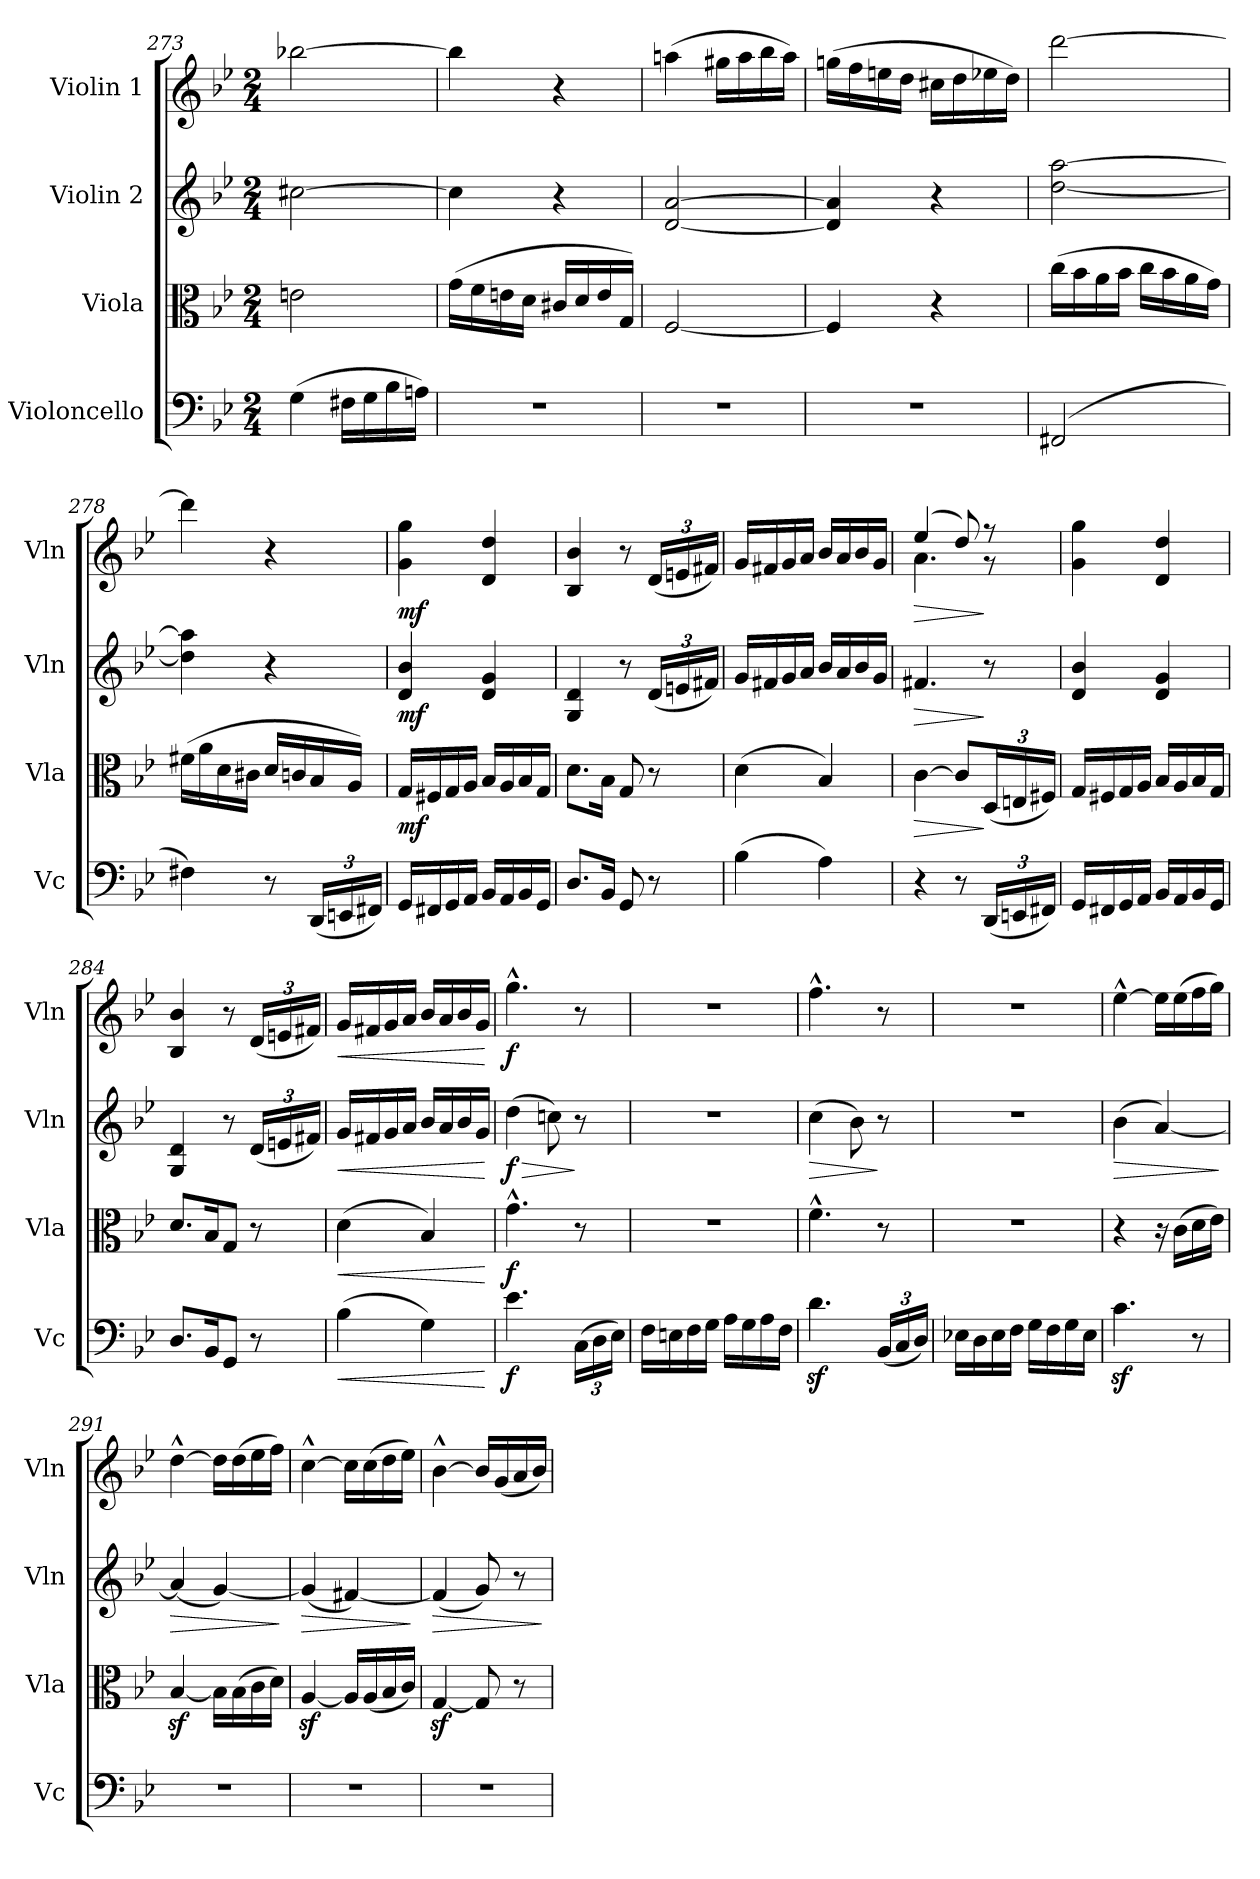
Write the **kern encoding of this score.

**kern	**dynam	**kern	**dynam	**kern	**dynam	**kern	**dynam
*part4	*part4	*part3	*part3	*part2	*part2	*part1	*part1
*staff4	*staff4	*staff3	*staff3	*staff2	*staff2	*staff1	*staff1
*I"Violoncello	*	*I"Viola	*	*I"Violin 2	*	*I"Violin 1	*
*I'Vc	*	*I'Vla	*	*I'Vln	*	*I'Vln	*
*clefF4	*	*clefC3	*	*clefG2	*	*clefG2	*
*k[b-e-]	*	*k[b-e-]	*	*k[b-e-]	*	*k[b-e-]	*
*M2/4	*	*M2/4	*	*M2/4	*	*M2/4	*
=273	=273	=273	=273	=273	=273	=273	=273
(4G\	.	2en\	.	[2cc#X\	.	[2bb-X\	.
16F#X\LL	.	.	.	.	.	.	.
16G\	.	.	.	.	.	.	.
16B-\	.	.	.	.	.	.	.
16An\JJ)	.	.	.	.	.	.	.
!!LO:PB:g=z
=274	=274	=274	=274	=274	=274	=274	=274
2r	.	(16g\LL	.	4cc#\]	.	4bb-\]	.
.	.	16f\	.	.	.	.	.
.	.	16en\	.	.	.	.	.
.	.	16d\JJ	.	.	.	.	.
.	.	16c#X/LL	.	4r	.	4r	.
.	.	16d/	.	.	.	.	.
.	.	16e/	.	.	.	.	.
.	.	16G/JJ)	.	.	.	.	.
=275	=275	=275	=275	=275	=275	=275	=275
2r	.	[2F/	.	[2d/ [2a/	.	(4aan\	.
.	.	.	.	.	.	16gg#X\LL	.
.	.	.	.	.	.	16aa\	.
.	.	.	.	.	.	16bb-\	.
.	.	.	.	.	.	16aa\JJ)	.
=276	=276	=276	=276	=276	=276	=276	=276
2r	.	4F/]	.	4d/] 4a/]	.	(16ggn\LL	.
.	.	.	.	.	.	16ff\	.
.	.	.	.	.	.	16een\	.
.	.	.	.	.	.	16dd\JJ	.
.	.	4r	.	4r	.	16cc#X\LL	.
.	.	.	.	.	.	16dd\	.
.	.	.	.	.	.	16ee-X\	.
.	.	.	.	.	.	16dd\JJ)	.
=277	=277	=277	=277	=277	=277	=277	=277
(2FF#X/	.	(16cc\LL	.	[2dd\ [2aa\	.	[2ddd\	.
.	.	16b-\	.	.	.	.	.
.	.	16a\	.	.	.	.	.
.	.	16b-\JJ	.	.	.	.	.
.	.	16cc\LL	.	.	.	.	.
.	.	16b-\	.	.	.	.	.
.	.	16a\	.	.	.	.	.
.	.	16g\JJ)	.	.	.	.	.
=278	=278	=278	=278	=278	=278	=278	=278
4F#X\)	.	(16f#X\LL	.	4dd\] 4aa\]	.	4ddd\]	.
.	.	16a\	.	.	.	.	.
.	.	16d\	.	.	.	.	.
.	.	16c#X\JJ	.	.	.	.	.
8r	.	16d/LL	.	4r	.	4r	.
.	.	16cn/	.	.	.	.	.
*Xbrackettup	*	*	*	*	*	*	*
(24DD/LL	.	16B-/	.	.	.	.	.
24EEn/	.	.	.	.	.	.	.
.	.	16A/JJ)	.	.	.	.	.
24FF#X/JJ)	.	.	.	.	.	.	.
!!LO:LB:g=z
=279	=279	=279	=279	=279	=279	=279	=279
!	!	!	!LO:DY:b	!	!LO:DY:b	!	!LO:DY:b
16GG/LL	.	16G/LL	mf	4d/ 4b-/	mf	4g\ 4gg\	mf
16FF#X/	.	16F#X/	.	.	.	.	.
16GG/	.	16G/	.	.	.	.	.
16AA/JJ	.	16A/JJ	.	.	.	.	.
16BB-/LL	.	16B-/LL	.	4d/ 4g/	.	4d/ 4dd/	.
16AA/	.	16A/	.	.	.	.	.
16BB-/	.	16B-/	.	.	.	.	.
16GG/JJ	.	16G/JJ	.	.	.	.	.
=280	=280	=280	=280	=280	=280	=280	=280
8.D/L	.	8.d\L	.	4G/ 4d/	.	4B-/ 4b-/	.
16BB-/Jk	.	16B-\Jk	.	.	.	.	.
8GG/	.	8G/	.	8r	.	8r	.
*	*	*	*	*Xbrackettup	*	*Xbrackettup	*
8r	.	8r	.	(24d/LL	.	(24d/LL	.
.	.	.	.	24en/	.	24en/	.
.	.	.	.	24f#X/JJ)	.	24f#X/JJ)	.
=281	=281	=281	=281	=281	=281	=281	=281
(4B-\	.	(4d\	.	16g/LL	.	16g/LL	.
.	.	.	.	16f#X/	.	16f#X/	.
.	.	.	.	16g/	.	16g/	.
.	.	.	.	16a/JJ	.	16a/JJ	.
4A\)	.	4B-/)	.	16b-/LL	.	16b-/LL	.
.	.	.	.	16a/	.	16a/	.
.	.	.	.	16b-/	.	16b-/	.
.	.	.	.	16g/JJ	.	16g/JJ	.
=282	=282	=282	=282	=282	=282	=282	=282
!	!	!	!LO:HP:b	!	!LO:HP:b	!	!LO:HP:b
*	*	*	*	*	*	*^	*
4r	.	[4c\	>	4.f#X/	>	(4ee-/	4.a\	>
8r	.	8c/L]	.	.	.	8dd/)	.	.
*	*	*Xbrackettup	*	*	*	*	*	*
(24DD/LL	.	(24D/L	]	8r	]	8r	8r	]
24EEn/	.	24En/	.	.	.	.	.	.
24FF#X/JJ)	.	24F#X/JJ)	.	.	.	.	.	.
*	*	*	*	*	*	*v	*v	*
=283	=283	=283	=283	=283	=283	=283	=283
16GG/LL	.	16G/LL	.	4d/ 4b-/	.	4g\ 4gg\	.
16FF#X/	.	16F#X/	.	.	.	.	.
16GG/	.	16G/	.	.	.	.	.
16AA/JJ	.	16A/JJ	.	.	.	.	.
16BB-/LL	.	16B-/LL	.	4d/ 4g/	.	4d/ 4dd/	.
16AA/	.	16A/	.	.	.	.	.
16BB-/	.	16B-/	.	.	.	.	.
16GG/JJ	.	16G/JJ	.	.	.	.	.
!!LO:LB:g=z
=284	=284	=284	=284	=284	=284	=284	=284
8.D/L	.	8.d/L	.	4G/ 4d/	.	4B-/ 4b-/	.
16BB-/K	.	16B-/K	.	.	.	.	.
8GG/J	.	8G/J	.	8r	.	8r	.
8r	.	8r	.	(24d/LL	.	(24d/LL	.
.	.	.	.	24en/	.	24en/	.
.	.	.	.	24f#X/JJ)	.	24f#X/JJ)	.
=285	=285	=285	=285	=285	=285	=285	=285
!	!LO:HP:b	!	!LO:HP:b	!	!LO:HP:b	!	!LO:HP:b
(4B-\	<	(4d\	<	16g/LL	<	16g/LL	<
.	.	.	.	16f#X/	.	16f#X/	.
.	.	.	.	16g/	.	16g/	.
.	.	.	.	16a/JJ	.	16a/JJ	.
4G\)	.	4B-/)	.	16b-/LL	.	16b-/LL	.
.	.	.	.	16a/	.	16a/	.
.	.	.	.	16b-/	.	16b-/	.
.	.	.	.	16g/JJ	.	16g/JJ	.
.	[	.	[	.	[	.	[
=286	=286	=286	=286	=286	=286	=286	=286
!	!LO:DY:b	!	!LO:DY:b	!	!LO:HP:b	!	!
!	!	!	!	!	!LO:DY:n=1:b	!	!LO:DY:b
4.e-\	f	4.g^^\	f	(4dd\	> f	4.gg^^\	f
.	.	.	.	8ccn\)	.	.	.
(24C\LL	.	8r	.	8r	]	8r	.
24D\	.	.	.	.	.	.	.
24E-\JJ)	.	.	.	.	.	.	.
=287	=287	=287	=287	=287	=287	=287	=287
16F\LL	.	2r	.	2r	.	2r	.
16En\	.	.	.	.	.	.	.
16F\	.	.	.	.	.	.	.
16G\JJ	.	.	.	.	.	.	.
16A\LL	.	.	.	.	.	.	.
16G\	.	.	.	.	.	.	.
16A\	.	.	.	.	.	.	.
16F\JJ	.	.	.	.	.	.	.
=288	=288	=288	=288	=288	=288	=288	=288
!	!	!	!	!	!LO:HP:b	!	!
4.dz<\	.	4.f^^\	.	(4cc\	>	4.ff^^\	.
.	.	.	.	8b-\)	.	.	.
(24BB-/LL	.	8r	.	8r	]	8r	.
24C/	.	.	.	.	.	.	.
24D/JJ)	.	.	.	.	.	.	.
!!LO:LB:g=z
=289	=289	=289	=289	=289	=289	=289	=289
16E-X\LL	.	2r	.	2r	.	2r	.
16D\	.	.	.	.	.	.	.
16E-\	.	.	.	.	.	.	.
16F\JJ	.	.	.	.	.	.	.
16G\LL	.	.	.	.	.	.	.
16F\	.	.	.	.	.	.	.
16G\	.	.	.	.	.	.	.
16E-\JJ	.	.	.	.	.	.	.
=290	=290	=290	=290	=290	=290	=290	=290
!	!	!	!	!	!LO:HP:b	!	!
4.cz<\	.	4r	.	(4b-\	>	[4ee-^^\	.
.	.	16r	.	[4a/)	.	16ee-\LL]	.
.	.	(16c\LL	.	.	.	(16ee-\	.
8r	.	16d\	.	.	.	16ff\	.
.	.	16e-\JJ)	.	.	.	16gg\JJ)	.
.	.	.	.	.	]	.	.
=291	=291	=291	=291	=291	=291	=291	=291
!	!	!	!	!	!LO:HP:b	!	!
2r	.	[4B-z</	.	(4a/]	>	[4dd^^\	.
.	.	16B-\LL]	.	[4g/)	.	16dd\LL]	.
.	.	(16B-\	.	.	.	(16dd\	.
.	.	16c\	.	.	.	16ee-\	.
.	.	16d\JJ)	.	.	.	16ff\JJ)	.
.	.	.	.	.	]	.	.
=292	=292	=292	=292	=292	=292	=292	=292
!	!	!	!	!	!LO:HP:b	!	!
2r	.	[4Az</	.	(4g/]	>	[4cc^^\	.
.	.	16A/LL]	.	[4f#X/)	.	16cc\LL]	.
.	.	(16A/	.	.	.	(16cc\	.
.	.	16B-/	.	.	.	16dd\	.
.	.	16c/JJ)	.	.	.	16ee-\JJ)	.
.	.	.	.	.	]	.	.
=293	=293	=293	=293	=293	=293	=293	=293
!	!	!	!	!	!LO:HP:b	!	!
2r	.	[4Gz</	.	(4f#/]	>	[4b-^^\	.
.	.	8G/]	.	8g/)	.	16b-/LL]	.
.	.	.	.	.	.	(16g/	.
.	.	8r	.	8r	.	16a/	.
.	.	.	.	.	.	16b-/JJ)	.
.	.	.	.	.	]	.	.
=	=	=	=	=	=	=	=
*-	*-	*-	*-	*-	*-	*-	*-
